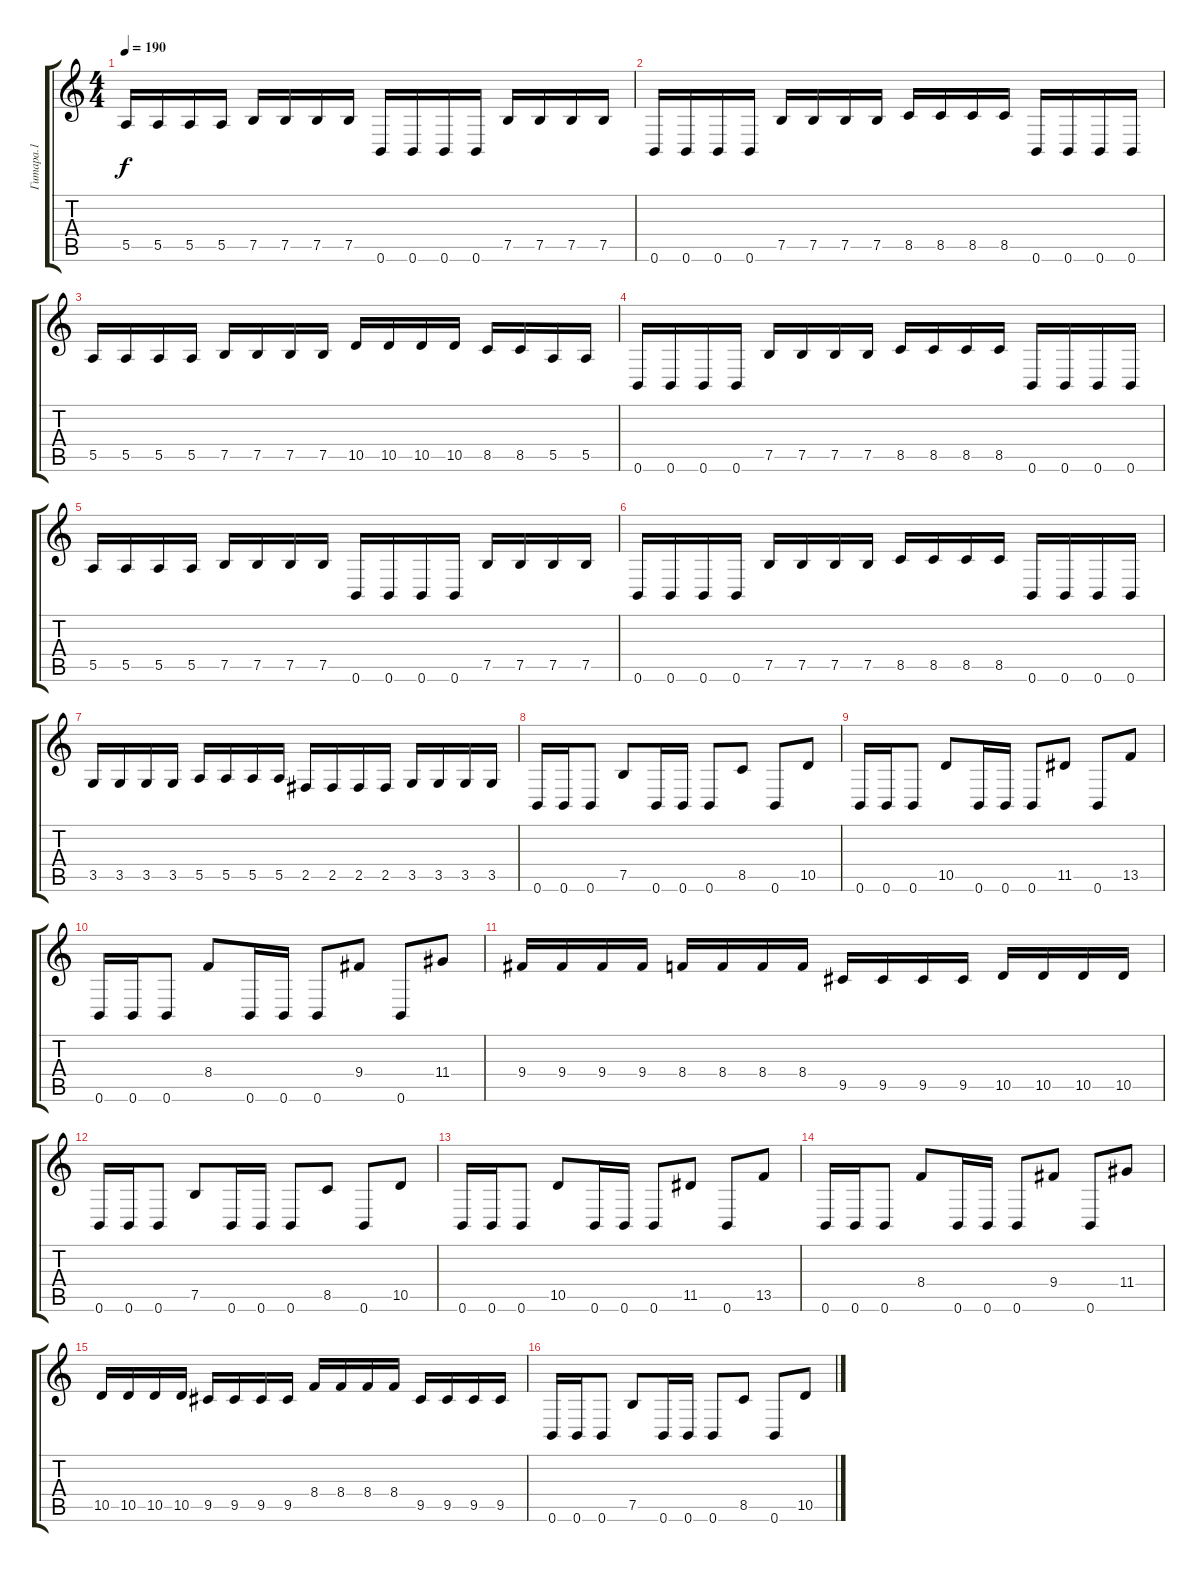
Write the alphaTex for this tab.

\track ("Гитара.1" "Гитара.1") {instrument distortionguitar}
\staff {score tabs}
\tuning (B3 Gb3 D3 A2 E2 B1) {hide}
\ts (4 4)
\tempo 190
\clef g2
\ks c
5.5.16{dy f} 5.5.16 5.5.16 5.5.16 7.5.16 7.5.16 7.5.16 7.5.16 0.6.16 0.6.16 0.6.16 0.6.16 7.5.16 7.5.16 7.5.16 7.5.16 |
0.6.16 0.6.16 0.6.16 0.6.16 7.5.16 7.5.16 7.5.16 7.5.16 8.5.16 8.5.16 8.5.16 8.5.16 0.6.16 0.6.16 0.6.16 0.6.16 |
5.5.16 5.5.16 5.5.16 5.5.16 7.5.16 7.5.16 7.5.16 7.5.16 10.5.16 10.5.16 10.5.16 10.5.16 8.5.16 8.5.16 5.5.16 5.5.16 |
0.6.16 0.6.16 0.6.16 0.6.16 7.5.16 7.5.16 7.5.16 7.5.16 8.5.16 8.5.16 8.5.16 8.5.16 0.6.16 0.6.16 0.6.16 0.6.16 |
5.5.16 5.5.16 5.5.16 5.5.16 7.5.16 7.5.16 7.5.16 7.5.16 0.6.16 0.6.16 0.6.16 0.6.16 7.5.16 7.5.16 7.5.16 7.5.16 |
0.6.16 0.6.16 0.6.16 0.6.16 7.5.16 7.5.16 7.5.16 7.5.16 8.5.16 8.5.16 8.5.16 8.5.16 0.6.16 0.6.16 0.6.16 0.6.16 |
3.5.16 3.5.16 3.5.16 3.5.16 5.5.16 5.5.16 5.5.16 5.5.16 2.5.16 2.5.16 2.5.16 2.5.16 3.5.16 3.5.16 3.5.16 3.5.16 |
0.6.16 0.6.16 0.6.8 7.5.8 0.6.16 0.6.16 0.6.8 8.5.8 0.6.8 10.5.8 |
0.6.16 0.6.16 0.6.8 10.5.8 0.6.16 0.6.16 0.6.8 11.5.8 0.6.8 13.5.8 |
0.6.16 0.6.16 0.6.8 8.4.8 0.6.16 0.6.16 0.6.8 9.4.8 0.6.8 11.4.8 |
9.4.16 9.4.16 9.4.16 9.4.16 8.4.16 8.4.16 8.4.16 8.4.16 9.5.16 9.5.16 9.5.16 9.5.16 10.5.16 10.5.16 10.5.16 10.5.16 |
0.6.16 0.6.16 0.6.8 7.5.8 0.6.16 0.6.16 0.6.8 8.5.8 0.6.8 10.5.8 |
0.6.16 0.6.16 0.6.8 10.5.8 0.6.16 0.6.16 0.6.8 11.5.8 0.6.8 13.5.8 |
0.6.16 0.6.16 0.6.8 8.4.8 0.6.16 0.6.16 0.6.8 9.4.8 0.6.8 11.4.8 |
10.5.16 10.5.16 10.5.16 10.5.16 9.5.16 9.5.16 9.5.16 9.5.16 8.4.16 8.4.16 8.4.16 8.4.16 9.5.16 9.5.16 9.5.16 9.5.16 |
0.6.16 0.6.16 0.6.8 7.5.8 0.6.16 0.6.16 0.6.8 8.5.8 0.6.8 10.5.8
